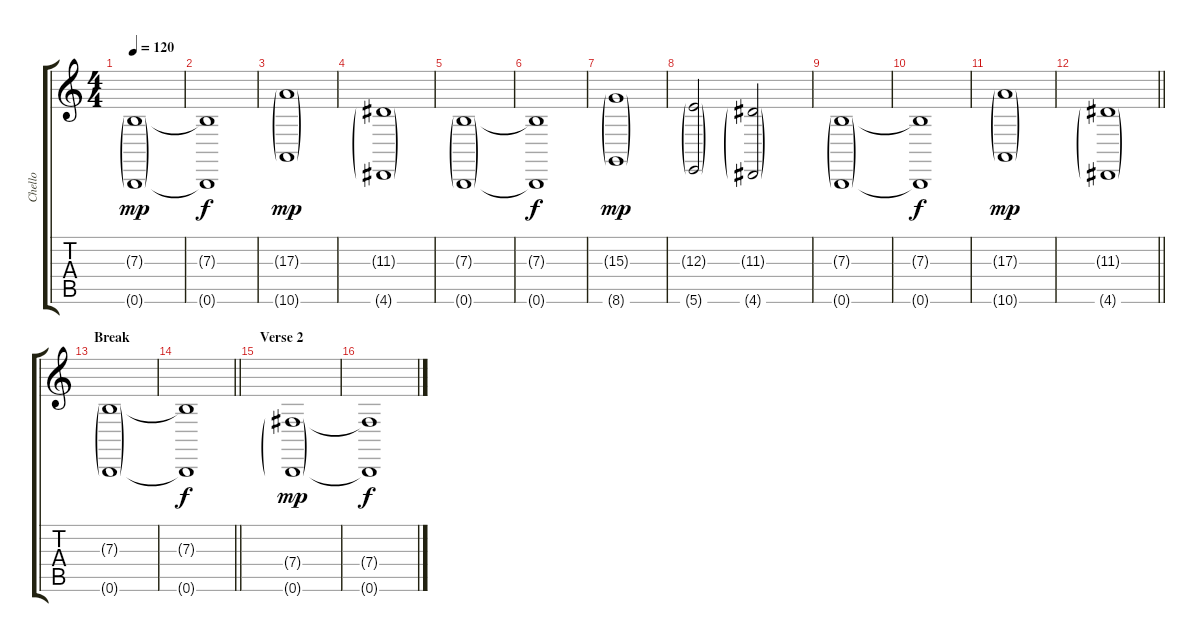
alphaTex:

\track ("Chello" "Chello") {instrument cello}
\staff {score tabs}
\tuning (Db4 Ab3 E3 B2 Gb2 B1) {hide}
\ts (4 4)
\tempo 120
\clef g2
\ks c
(7.3{g} 0.6{g}).1{dy mp} |
(7.3{t} 0.6{t}).1{dy f} |
(17.3{g} 10.6{g}).1{dy mp} |
(11.3{g} 4.6{g}).1 |
(7.3{g} 0.6{g}).1 |
(7.3{t} 0.6{t}).1{dy f} |
(15.3{g} 8.6{g}).1{dy mp} |
(12.3{g} 5.6{g}).2 (11.3{g} 4.6{g}).2 |
(7.3{g} 0.6{g}).1 |
(7.3{t} 0.6{t}).1{dy f} |
(17.3{g} 10.6{g}).1{dy mp} |
\barLineRight lightlight
(11.3{g} 4.6{g}).1 |
\section ("" "Break")
(7.3{g} 0.6{g}).1 |
\barLineRight lightlight
(7.3{t} 0.6{t}).1{dy f} |
\section ("" "Verse 2")
(7.4{g} 0.6{g}).1{dy mp} |
(7.4{t} 0.6{t}).1{dy f}
